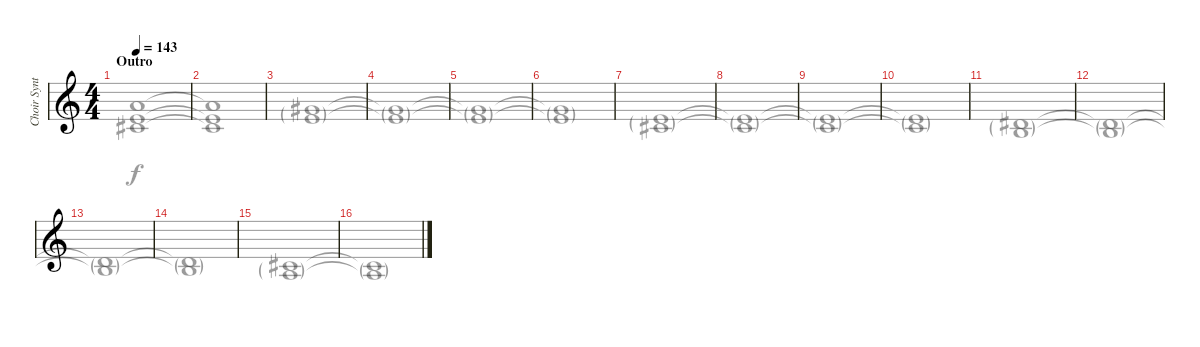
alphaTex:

\track ("Choir Synthesizer" "Choir Synt") {instrument choiraahs}
\staff {score}
\tuning (E4 B3 G3 D3 A2 E2 B1) {hide}
\voice
\ts (4 4)
\section ("" "Outro")
\tempo 143
\clef g2
\ks c
|
|
|
|
|
|
|
|
|
|
|
|
|
|
|
\voice
\clef g2
\ks c
(5.1 5.2 6.3).1{dy f} |
(5.1{t} 5.2{t} 6.3{t}).1 |
(4.1{g} 5.2{g}).1 |
(4.1{g t} 5.2{g t}).1 |
(4.1{g t} 5.2{g t}).1 |
(4.1{g t} 5.2{g t}).1 |
(0.1{g} 2.2{g}).1 |
(0.1{g t} 2.2{g t}).1 |
(0.1{g t} 2.2{g t}).1 |
(0.1{g t} 2.2{g t}).1 |
(4.2{g} 4.3{g}).1 |
(4.2{g t} 4.3{g t}).1 |
(4.2{g t} 4.3{g t}).1 |
(4.2{g t} 4.3{g t}).1 |
(2.2{g} 2.3{g}).1 |
(2.2{g t} 2.3{g t}).1
